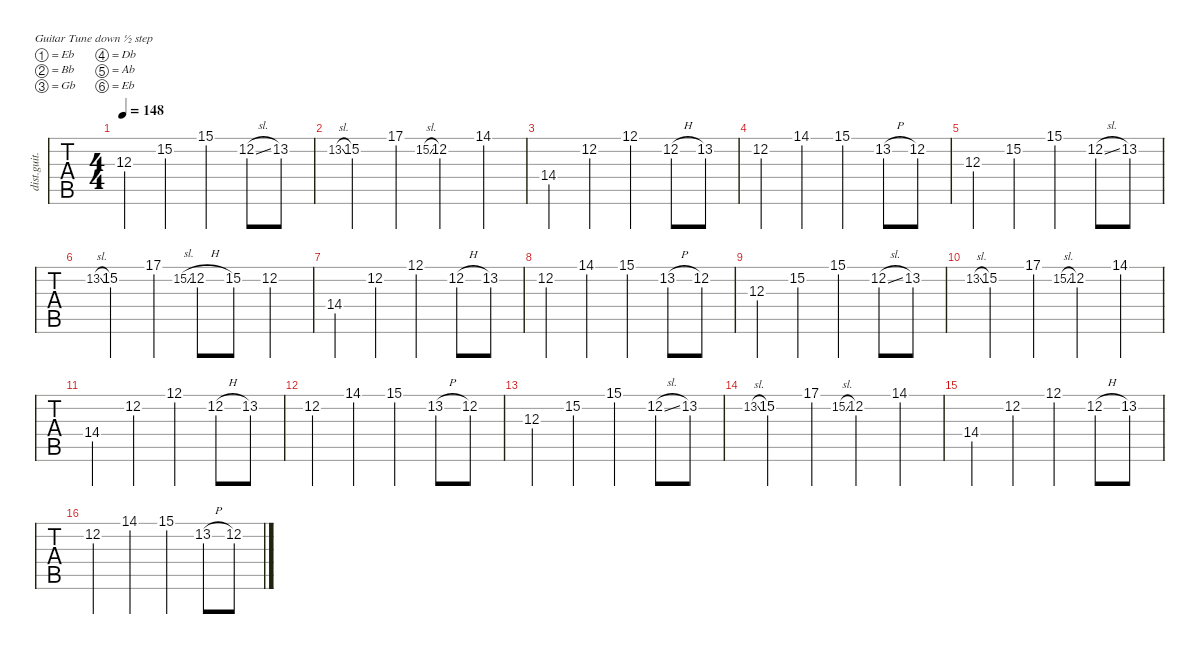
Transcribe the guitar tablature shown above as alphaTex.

\defaultSystemsLayout 4
\hideDynamics
\bracketExtendMode nobrackets
\otherSystemsTrackNameOrientation horizontal
\track ("Lead Guitar 3" "dist.guit.") {multiBarRest instrument distortionguitar}
\staff {tabs}
\tuning (Eb4 Bb3 Gb3 Db3 Ab2 Eb2)
\ts (4 4)
\tempo 148
\clef g2
\ks eminor
12.3{acc #}.4{dy mf} 15.2{acc #}.4 15.1{acc #}.4 12.2{sl acc #}.8 13.2{acc forcenatural}.8 |
13.2{sl acc forcenatural}.8{gr onbeat} 15.2{acc #}.4 17.1{acc #}.4 15.2{sl acc #}.8{gr onbeat} 12.2{acc #}.4 14.1{acc forcenatural}.4 |
14.4{acc #}.4 12.2{acc #}.4 12.1{acc #}.4 12.2{h acc #}.8 13.2{acc forcenatural}.8 |
12.2{acc #}.4 14.1{acc forcenatural}.4 15.1{acc #}.4 13.2{h acc forcenatural}.8 12.2{acc #}.8 |
12.3{acc #}.4 15.2{acc #}.4 15.1{acc #}.4 12.2{sl acc #}.8 13.2{acc forcenatural}.8 |
13.2{sl acc forcenatural}.8{gr onbeat} 15.2{acc #}.4 17.1{acc #}.4 15.2{sl acc #}.8{gr onbeat} 12.2{h acc #}.8 15.2{acc #}.8 12.2{acc #}.4 |
14.4{acc #}.4 12.2{acc #}.4 12.1{acc #}.4 12.2{h acc #}.8 13.2{acc forcenatural}.8 |
12.2{acc #}.4 14.1{acc forcenatural}.4 15.1{acc #}.4 13.2{h acc forcenatural}.8 12.2{acc #}.8 |
12.3{acc #}.4 15.2{acc #}.4 15.1{acc #}.4 12.2{sl acc #}.8 13.2{acc forcenatural}.8 |
13.2{sl acc forcenatural}.8{gr onbeat} 15.2{acc #}.4 17.1{acc #}.4 15.2{sl acc #}.8{gr onbeat} 12.2{acc #}.4 14.1{acc forcenatural}.4 |
14.4{acc #}.4 12.2{acc #}.4 12.1{acc #}.4 12.2{h acc #}.8 13.2{acc forcenatural}.8 |
12.2{acc #}.4 14.1{acc forcenatural}.4 15.1{acc #}.4 13.2{h acc forcenatural}.8 12.2{acc #}.8 |
12.3{acc #}.4 15.2{acc #}.4 15.1{acc #}.4 12.2{sl acc #}.8 13.2{acc forcenatural}.8 |
13.2{sl acc forcenatural}.8{gr onbeat} 15.2{acc #}.4 17.1{acc #}.4 15.2{sl acc #}.8{gr onbeat} 12.2{acc #}.4 14.1{acc forcenatural}.4 |
14.4{acc #}.4 12.2{acc #}.4 12.1{acc #}.4 12.2{h acc #}.8 13.2{acc forcenatural}.8 |
12.2{acc #}.4 14.1{acc forcenatural}.4 15.1{acc #}.4 13.2{h acc forcenatural}.8 12.2{acc #}.8
